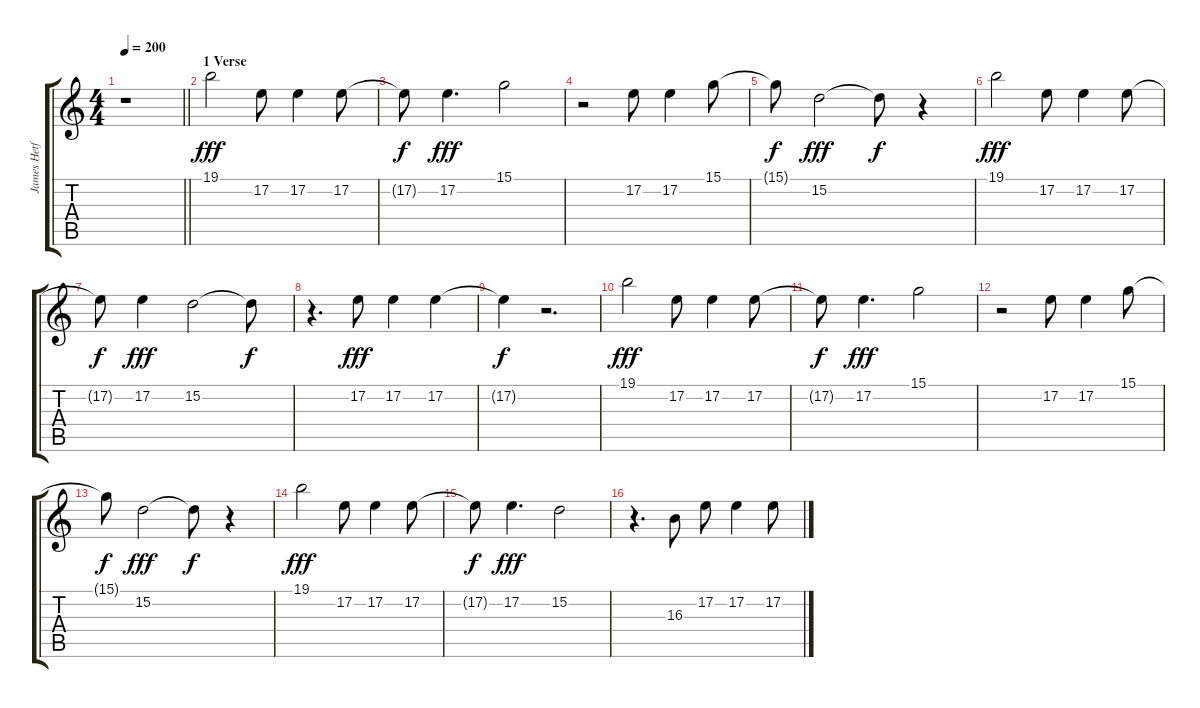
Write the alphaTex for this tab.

\track ("James Hetfield (Voice)" "James Hetf") {instrument lead2sawtooth}
\staff {score tabs}
\tuning (E4 B3 G3 D3 A2 E2) {hide}
\ts (4 4)
\tempo 200
\clef g2
\barLineRight lightlight
\ks c
r.1{dy fff} |
\section ("" "1 Verse")
19.1.2 17.2.8 17.2.4 17.2.8 |
17.2{t}.8{dy f} 17.2.4{d dy fff} 15.1.2 |
r.2 17.2.8 17.2.4 15.1.8 |
15.1{t}.8{dy f} 15.2.2{dy fff} 15.2{t}.8{dy f} r.4 |
19.1.2{dy fff} 17.2.8 17.2.4 17.2.8 |
17.2{t}.8{dy f} 17.2.4{dy fff} 15.2.2 15.2{t}.8{dy f} |
r.4{d} 17.2.8{dy fff} 17.2.4 17.2.4 |
17.2{t}.4{dy f} r.2{d} |
19.1.2{dy fff} 17.2.8 17.2.4 17.2.8 |
17.2{t}.8{dy f} 17.2.4{d dy fff} 15.1.2 |
r.2 17.2.8 17.2.4 15.1.8 |
15.1{t}.8{dy f} 15.2.2{dy fff} 15.2{t}.8{dy f} r.4 |
19.1.2{dy fff} 17.2.8 17.2.4 17.2.8 |
17.2{t}.8{dy f} 17.2.4{d dy fff} 15.2.2 |
r.4{d} 16.3.8 17.2.8 17.2.4 17.2.8
